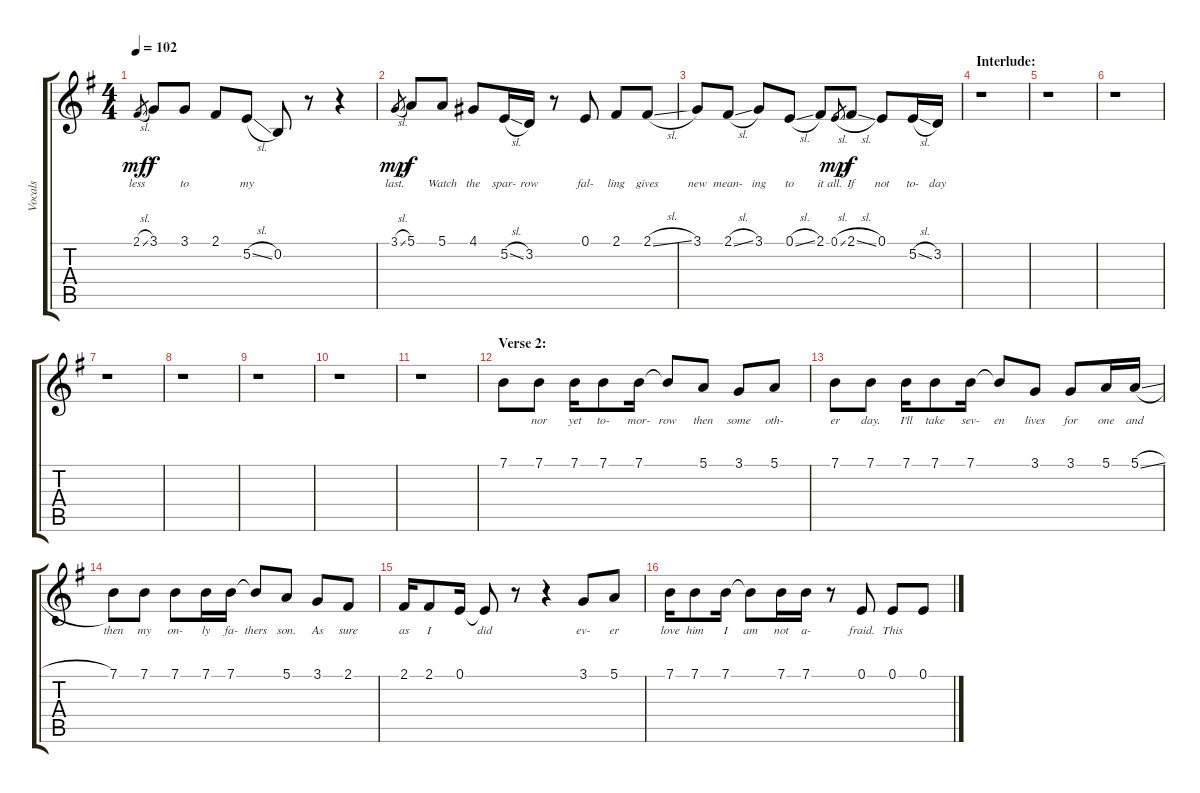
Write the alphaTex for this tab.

\track ("Vocals" "Vocals") {instrument synthvoice}
\staff {score tabs}
\tuning (E4 B3 G3 D3 A2 E2) {hide}
\ts (4 4)
\tempo 102
\clef g2
\ks eminor
2.1{sl}.8{lyrics (0 "less") lyrics (1 "") lyrics (2 "") lyrics (3 "") lyrics (4 "") gr dy mf} 3.1.8{lyrics (0 "") lyrics (1 "") lyrics (2 "") lyrics (3 "") lyrics (4 "") dy f} 3.1.8{lyrics (0 "to") lyrics (1 "") lyrics (2 "") lyrics (3 "") lyrics (4 "")} 2.1.8{lyrics (0 "") lyrics (1 "") lyrics (2 "") lyrics (3 "") lyrics (4 "")} 5.2{sl}.8{lyrics (0 "my") lyrics (1 "") lyrics (2 "") lyrics (3 "") lyrics (4 "")} 0.2.8{lyrics (0 "") lyrics (1 "") lyrics (2 "") lyrics (3 "") lyrics (4 "")} r.8 r.4 |
3.1{sl}.8{lyrics (0 "last.") lyrics (1 "") lyrics (2 "") lyrics (3 "") lyrics (4 "") gr dy mp} 5.1.8{lyrics (0 "") lyrics (1 "") lyrics (2 "") lyrics (3 "") lyrics (4 "") dy f} 5.1.8{lyrics (0 "Watch") lyrics (1 "") lyrics (2 "") lyrics (3 "") lyrics (4 "")} 4.1.8{lyrics (0 "the") lyrics (1 "") lyrics (2 "") lyrics (3 "") lyrics (4 "")} 5.2{sl}.16{lyrics (0 "spar-") lyrics (1 "") lyrics (2 "") lyrics (3 "") lyrics (4 "")} 3.2.16{lyrics (0 "row") lyrics (1 "") lyrics (2 "") lyrics (3 "") lyrics (4 "")} r.8 0.1.8{lyrics (0 "fal-") lyrics (1 "") lyrics (2 "") lyrics (3 "") lyrics (4 "")} 2.1.8{lyrics (0 "ling") lyrics (1 "") lyrics (2 "") lyrics (3 "") lyrics (4 "")} 2.1{sl}.8{lyrics (0 "gives") lyrics (1 "") lyrics (2 "") lyrics (3 "") lyrics (4 "")} |
3.1.8{lyrics (0 "new") lyrics (1 "") lyrics (2 "") lyrics (3 "") lyrics (4 "")} 2.1{sl}.8{lyrics (0 "mean-") lyrics (1 "") lyrics (2 "") lyrics (3 "") lyrics (4 "")} 3.1.8{lyrics (0 "ing") lyrics (1 "") lyrics (2 "") lyrics (3 "") lyrics (4 "")} 0.1{sl}.8{lyrics (0 "to") lyrics (1 "") lyrics (2 "") lyrics (3 "") lyrics (4 "")} 2.1.8{lyrics (0 "it") lyrics (1 "") lyrics (2 "") lyrics (3 "") lyrics (4 "")} 0.1{sl}.8{lyrics (0 "all.") lyrics (1 "") lyrics (2 "") lyrics (3 "") lyrics (4 "") gr dy mp} 2.1{sl}.8{lyrics (0 "If") lyrics (1 "") lyrics (2 "") lyrics (3 "") lyrics (4 "") dy f} 0.1.8{lyrics (0 "not") lyrics (1 "") lyrics (2 "") lyrics (3 "") lyrics (4 "")} 5.2{sl}.16{lyrics (0 "to-") lyrics (1 "") lyrics (2 "") lyrics (3 "") lyrics (4 "")} 3.2.16{lyrics (0 "day") lyrics (1 "") lyrics (2 "") lyrics (3 "") lyrics (4 "")} |
\section ("" "Interlude:")
r.1 |
r.1 |
r.1 |
r.1 |
r.1 |
r.1 |
r.1 |
r.1 |
\section ("" "Verse 2:")
7.1.8{lyrics (0 "") lyrics (1 "") lyrics (2 "") lyrics (3 "") lyrics (4 "")} 7.1.8{lyrics (0 "nor") lyrics (1 "") lyrics (2 "") lyrics (3 "") lyrics (4 "")} 7.1.16{lyrics (0 "yet") lyrics (1 "") lyrics (2 "") lyrics (3 "") lyrics (4 "")} 7.1.8{lyrics (0 "to-") lyrics (1 "") lyrics (2 "") lyrics (3 "") lyrics (4 "")} 7.1.16{lyrics (0 "mor-") lyrics (1 "") lyrics (2 "") lyrics (3 "") lyrics (4 "")} 7.1{t}.8{lyrics (0 "row") lyrics (1 "") lyrics (2 "") lyrics (3 "") lyrics (4 "")} 5.1.8{lyrics (0 "then") lyrics (1 "") lyrics (2 "") lyrics (3 "") lyrics (4 "")} 3.1.8{lyrics (0 "some") lyrics (1 "") lyrics (2 "") lyrics (3 "") lyrics (4 "")} 5.1.8{lyrics (0 "oth-") lyrics (1 "") lyrics (2 "") lyrics (3 "") lyrics (4 "")} |
7.1.8{lyrics (0 "er") lyrics (1 "") lyrics (2 "") lyrics (3 "") lyrics (4 "")} 7.1.8{lyrics (0 "day.") lyrics (1 "") lyrics (2 "") lyrics (3 "") lyrics (4 "")} 7.1.16{lyrics (0 "I'll") lyrics (1 "") lyrics (2 "") lyrics (3 "") lyrics (4 "")} 7.1.8{lyrics (0 "take") lyrics (1 "") lyrics (2 "") lyrics (3 "") lyrics (4 "")} 7.1.16{lyrics (0 "sev-") lyrics (1 "") lyrics (2 "") lyrics (3 "") lyrics (4 "")} 7.1{t}.8{lyrics (0 "en") lyrics (1 "") lyrics (2 "") lyrics (3 "") lyrics (4 "")} 3.1.8{lyrics (0 "lives") lyrics (1 "") lyrics (2 "") lyrics (3 "") lyrics (4 "")} 3.1.8{lyrics (0 "for") lyrics (1 "") lyrics (2 "") lyrics (3 "") lyrics (4 "")} 5.1.16{lyrics (0 "one") lyrics (1 "") lyrics (2 "") lyrics (3 "") lyrics (4 "")} 5.1{sl}.16{lyrics (0 "and") lyrics (1 "") lyrics (2 "") lyrics (3 "") lyrics (4 "")} |
7.1.8{lyrics (0 "then") lyrics (1 "") lyrics (2 "") lyrics (3 "") lyrics (4 "")} 7.1.8{lyrics (0 "my") lyrics (1 "") lyrics (2 "") lyrics (3 "") lyrics (4 "")} 7.1.8{lyrics (0 "on-") lyrics (1 "") lyrics (2 "") lyrics (3 "") lyrics (4 "")} 7.1.16{lyrics (0 "ly") lyrics (1 "") lyrics (2 "") lyrics (3 "") lyrics (4 "")} 7.1.16{lyrics (0 "fa-") lyrics (1 "") lyrics (2 "") lyrics (3 "") lyrics (4 "")} 7.1{t}.8{lyrics (0 "thers") lyrics (1 "") lyrics (2 "") lyrics (3 "") lyrics (4 "")} 5.1.8{lyrics (0 "son.") lyrics (1 "") lyrics (2 "") lyrics (3 "") lyrics (4 "")} 3.1.8{lyrics (0 "As") lyrics (1 "") lyrics (2 "") lyrics (3 "") lyrics (4 "")} 2.1.8{lyrics (0 "sure") lyrics (1 "") lyrics (2 "") lyrics (3 "") lyrics (4 "")} |
2.1.16{lyrics (0 "as") lyrics (1 "") lyrics (2 "") lyrics (3 "") lyrics (4 "")} 2.1.8{lyrics (0 "I") lyrics (1 "") lyrics (2 "") lyrics (3 "") lyrics (4 "")} 0.1.16{lyrics (0 "") lyrics (1 "") lyrics (2 "") lyrics (3 "") lyrics (4 "")} 0.1{t}.8{lyrics (0 "did") lyrics (1 "") lyrics (2 "") lyrics (3 "") lyrics (4 "")} r.8 r.4 3.1.8{lyrics (0 "ev-") lyrics (1 "") lyrics (2 "") lyrics (3 "") lyrics (4 "")} 5.1.8{lyrics (0 "er") lyrics (1 "") lyrics (2 "") lyrics (3 "") lyrics (4 "")} |
7.1.16{lyrics (0 "love") lyrics (1 "") lyrics (2 "") lyrics (3 "") lyrics (4 "")} 7.1.8{lyrics (0 "him") lyrics (1 "") lyrics (2 "") lyrics (3 "") lyrics (4 "")} 7.1.16{lyrics (0 "I") lyrics (1 "") lyrics (2 "") lyrics (3 "") lyrics (4 "")} 7.1{t}.8{lyrics (0 "am") lyrics (1 "") lyrics (2 "") lyrics (3 "") lyrics (4 "")} 7.1.16{lyrics (0 "not") lyrics (1 "") lyrics (2 "") lyrics (3 "") lyrics (4 "")} 7.1.16{lyrics (0 "a-") lyrics (1 "") lyrics (2 "") lyrics (3 "") lyrics (4 "")} r.8 0.1.8{lyrics (0 "fraid.") lyrics (1 "") lyrics (2 "") lyrics (3 "") lyrics (4 "")} 0.1.8{lyrics (0 "This") lyrics (1 "") lyrics (2 "") lyrics (3 "") lyrics (4 "")} 0.1.8{lyrics (0 "") lyrics (1 "") lyrics (2 "") lyrics (3 "") lyrics (4 "")}
